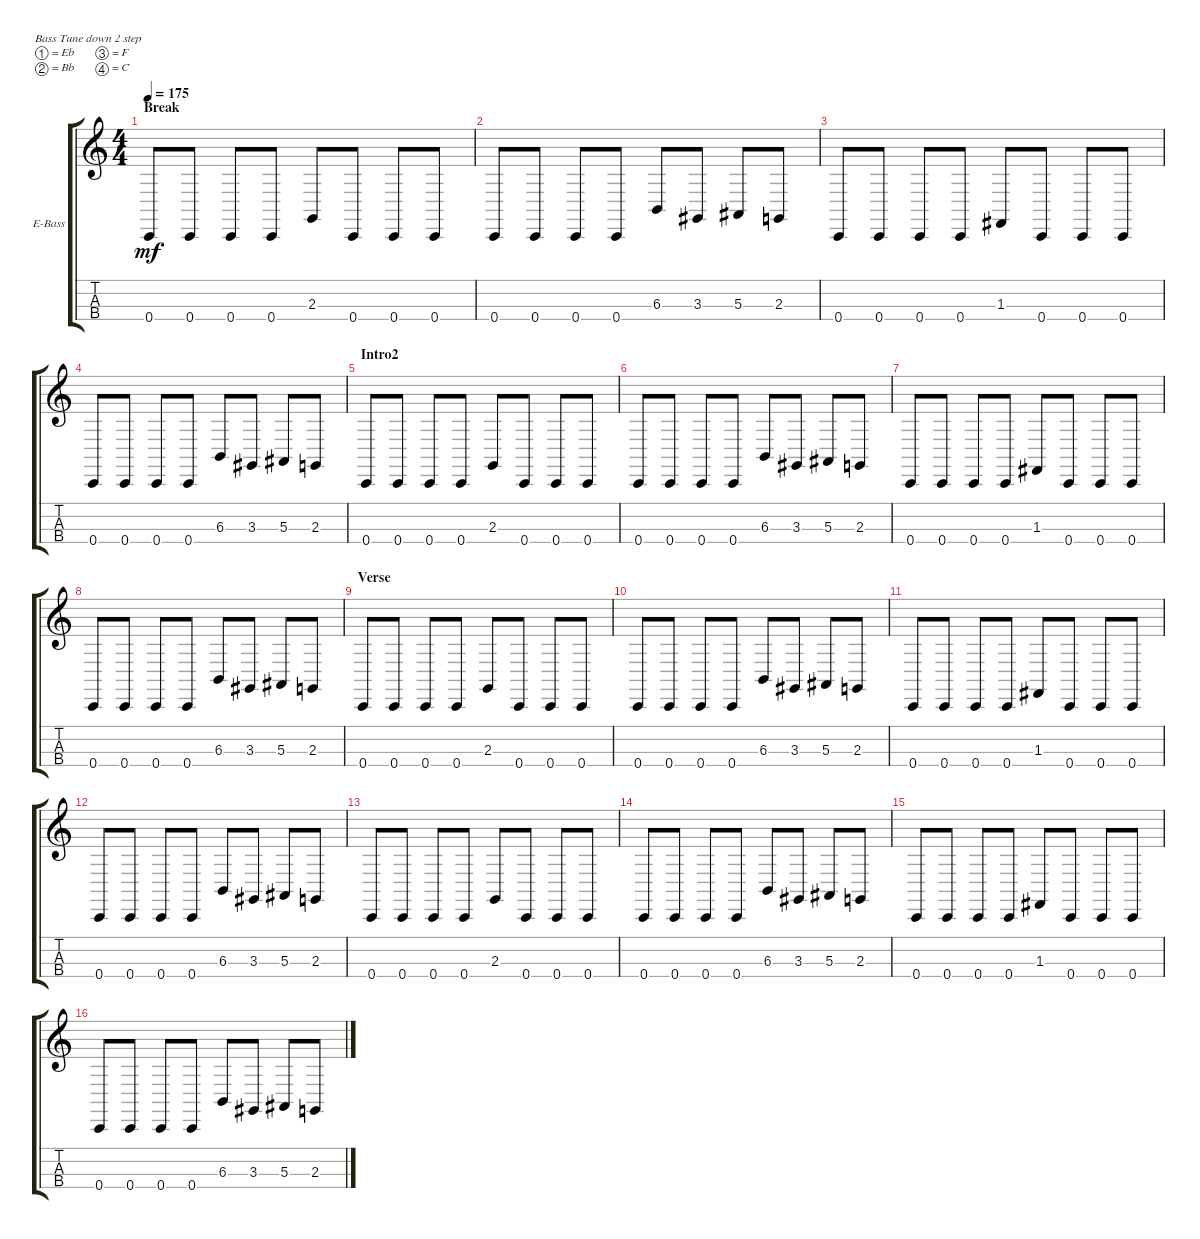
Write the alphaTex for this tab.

\defaultSystemsLayout 4
\bracketExtendMode groupsimilarinstruments
\firstSystemTrackNameOrientation horizontal
\otherSystemsTrackNameOrientation horizontal
\track ("Electric Bass" "E-Bass") {instrument electricbassfinger}
\staff {score tabs}
\tuning (Eb2 Bb1 F1 C1)
\ts (4 4)
\section ("" "Break")
\tempo 175
\clef g2
\scale
0.333333
\ks c
0.4.8{dy mf} 0.4.8 0.4.8 0.4.8 2.3.8 0.4.8 0.4.8 0.4.8 |
\scale
0.333333 0.4.8 0.4.8 0.4.8 0.4.8 6.3.8 3.3.8 5.3.8 2.3.8 |
\scale
0.333333 0.4.8 0.4.8 0.4.8 0.4.8 1.3.8 0.4.8 0.4.8 0.4.8 |
\scale
0.333333 0.4.8 0.4.8 0.4.8 0.4.8 6.3.8 3.3.8 5.3.8 2.3.8 |
\section ("" "Intro2")
\scale
0.333333 0.4.8 0.4.8 0.4.8 0.4.8 2.3.8 0.4.8 0.4.8 0.4.8 |
\scale
0.333333 0.4.8 0.4.8 0.4.8 0.4.8 6.3.8 3.3.8 5.3.8 2.3.8 |
\scale
0.333333 0.4.8 0.4.8 0.4.8 0.4.8 1.3.8 0.4.8 0.4.8 0.4.8 |
\scale
0.333333 0.4.8 0.4.8 0.4.8 0.4.8 6.3.8 3.3.8 5.3.8 2.3.8 |
\section ("" "Verse")
\scale
0.333333 0.4.8 0.4.8 0.4.8 0.4.8 2.3.8 0.4.8 0.4.8 0.4.8 |
\scale
0.333333 0.4.8 0.4.8 0.4.8 0.4.8 6.3.8 3.3.8 5.3.8 2.3.8 |
\scale
0.333333 0.4.8 0.4.8 0.4.8 0.4.8 1.3.8 0.4.8 0.4.8 0.4.8 |
\scale
0.333333 0.4.8 0.4.8 0.4.8 0.4.8 6.3.8 3.3.8 5.3.8 2.3.8 |
\scale
0.333333 0.4.8 0.4.8 0.4.8 0.4.8 2.3.8 0.4.8 0.4.8 0.4.8 |
\scale
0.333333 0.4.8 0.4.8 0.4.8 0.4.8 6.3.8 3.3.8 5.3.8 2.3.8 |
\scale
0.333333 0.4.8 0.4.8 0.4.8 0.4.8 1.3.8 0.4.8 0.4.8 0.4.8 |
\scale
0.333333 0.4.8 0.4.8 0.4.8 0.4.8 6.3.8 3.3.8 5.3.8 2.3.8
